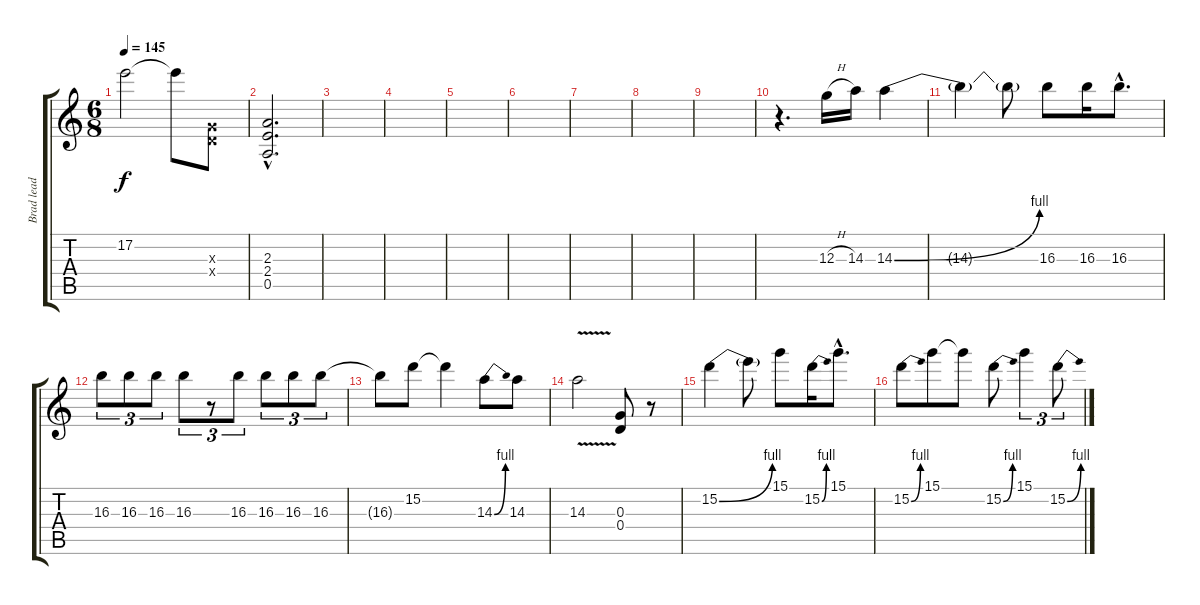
\track ("Brad lead" "Brad lead") {instrument distortionguitar}
\staff {score tabs}
\tuning (E4 B3 G3 D3 A2 E2) {hide}
\ts (6 8)
\tempo 145
\clef g2
\ks c
17.2{t}.2{dy f} 17.2{t}.8 (0.3{x} 0.4{x}).8 |
(2.3{hac} 2.4{hac} 0.5{hac}).2{d} |
|
|
|
|
|
|
|
r.4{d} 12.3{h}.16 14.3.16 14.3{be (bend 0 0 60 4)}.4 |
14.3{t}.4 14.3{t}.8 16.3.8 16.3.16 16.3{hac}.8{d} |
16.3.8{tu (3 2)} 16.3.8{tu (3 2)} 16.3.8{tu (3 2)} 16.3.8{tu (3 2)} r.8{tu (3 2)} 16.3.8{tu (3 2)} 16.3.8{tu (3 2)} 16.3.8{tu (3 2)} 16.3.8{tu (3 2)} |
16.3{t}.8 15.2.8 15.2{t}.4 14.3{be (bend 0 0 60 4)}.8 14.3.8 |
14.3{v}.2 (0.3 0.4).8 r.8 |
15.2{be (bend 0 0 60 4)}.4 15.2{t}.8 15.1.8 15.2{be (bend 0 0 60 4)}.16 15.1{hac}.8{d} |
15.2{be (bend 0 0 60 4)}.8 15.1.8 15.1{t}.8 15.2{be (bend 0 0 60 4)}.8 15.1.4{tu (3 2)} 15.2{be (bend 0 0 60 4)}.8{tu (3 2)}
